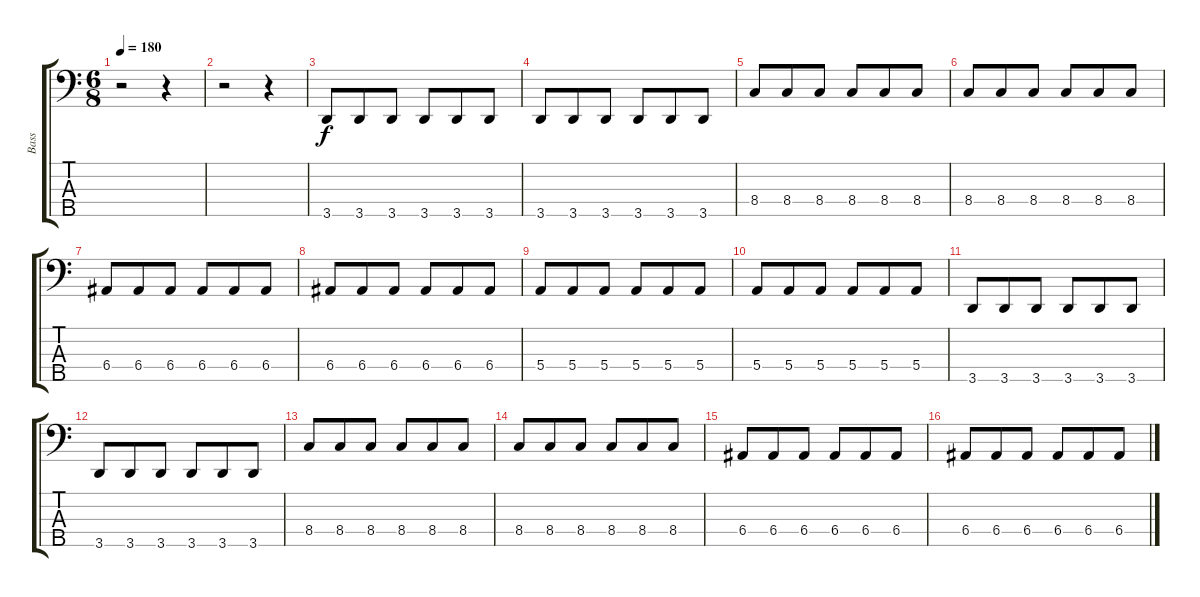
\track ("Bass" "Bass") {instrument electricbassfinger}
\staff {score tabs}
\tuning (G2 D2 A1 E1 B0) {hide}
\ts (6 8)
\tempo 180
\clef f4
\ks c
r.2{dy f} r.4 |
r.2 r.4 |
3.5.8 3.5.8 3.5.8 3.5.8 3.5.8 3.5.8 |
3.5.8 3.5.8 3.5.8 3.5.8 3.5.8 3.5.8 |
8.4.8 8.4.8 8.4.8 8.4.8 8.4.8 8.4.8 |
8.4.8 8.4.8 8.4.8 8.4.8 8.4.8 8.4.8 |
6.4.8 6.4.8 6.4.8 6.4.8 6.4.8 6.4.8 |
6.4.8 6.4.8 6.4.8 6.4.8 6.4.8 6.4.8 |
5.4.8 5.4.8 5.4.8 5.4.8 5.4.8 5.4.8 |
5.4.8 5.4.8 5.4.8 5.4.8 5.4.8 5.4.8 |
3.5.8 3.5.8 3.5.8 3.5.8 3.5.8 3.5.8 |
3.5.8 3.5.8 3.5.8 3.5.8 3.5.8 3.5.8 |
8.4.8 8.4.8 8.4.8 8.4.8 8.4.8 8.4.8 |
8.4.8 8.4.8 8.4.8 8.4.8 8.4.8 8.4.8 |
6.4.8 6.4.8 6.4.8 6.4.8 6.4.8 6.4.8 |
6.4.8 6.4.8 6.4.8 6.4.8 6.4.8 6.4.8
